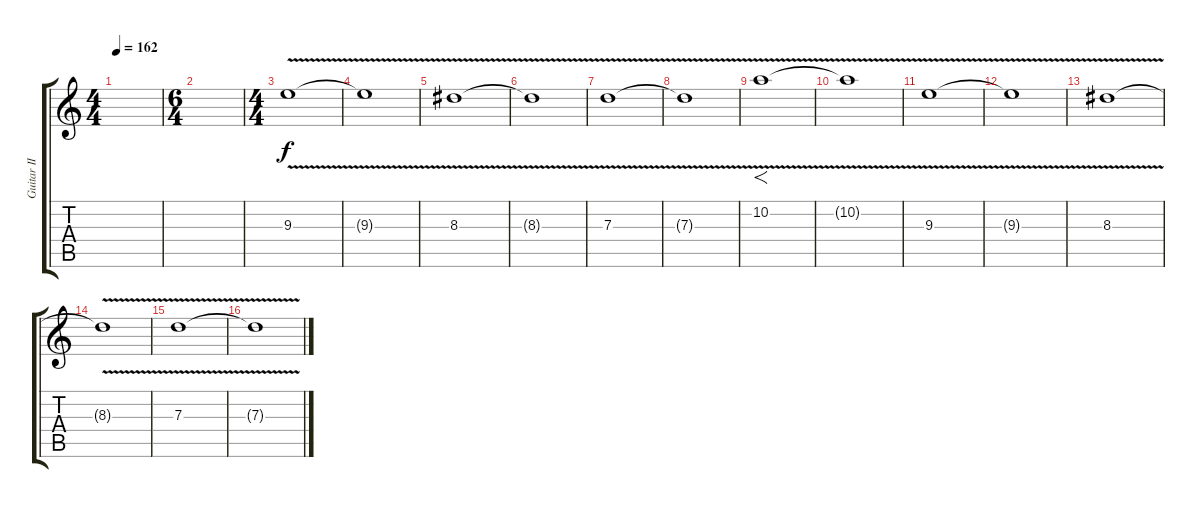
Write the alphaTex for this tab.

\track ("Guitar II" "Guitar II") {instrument distortionguitar}
\staff {score tabs}
\tuning (E4 B3 G3 D3 A2 E2) {hide}
\ts (4 4)
\tempo 162
\clef g2
\ks c
|
\ts (6 4)
|
\ts (4 4)
9.3{v}.1 |
9.3{v t}.1 |
8.3{v}.1 |
8.3{v t}.1 |
7.3{v}.1 |
7.3{t}.1 |
10.2{v}.1{f} |
10.2{t}.1 |
9.3{v}.1 |
9.3{v t}.1 |
8.3{v}.1 |
8.3{v t}.1 |
7.3{v}.1 |
7.3{t}.1
